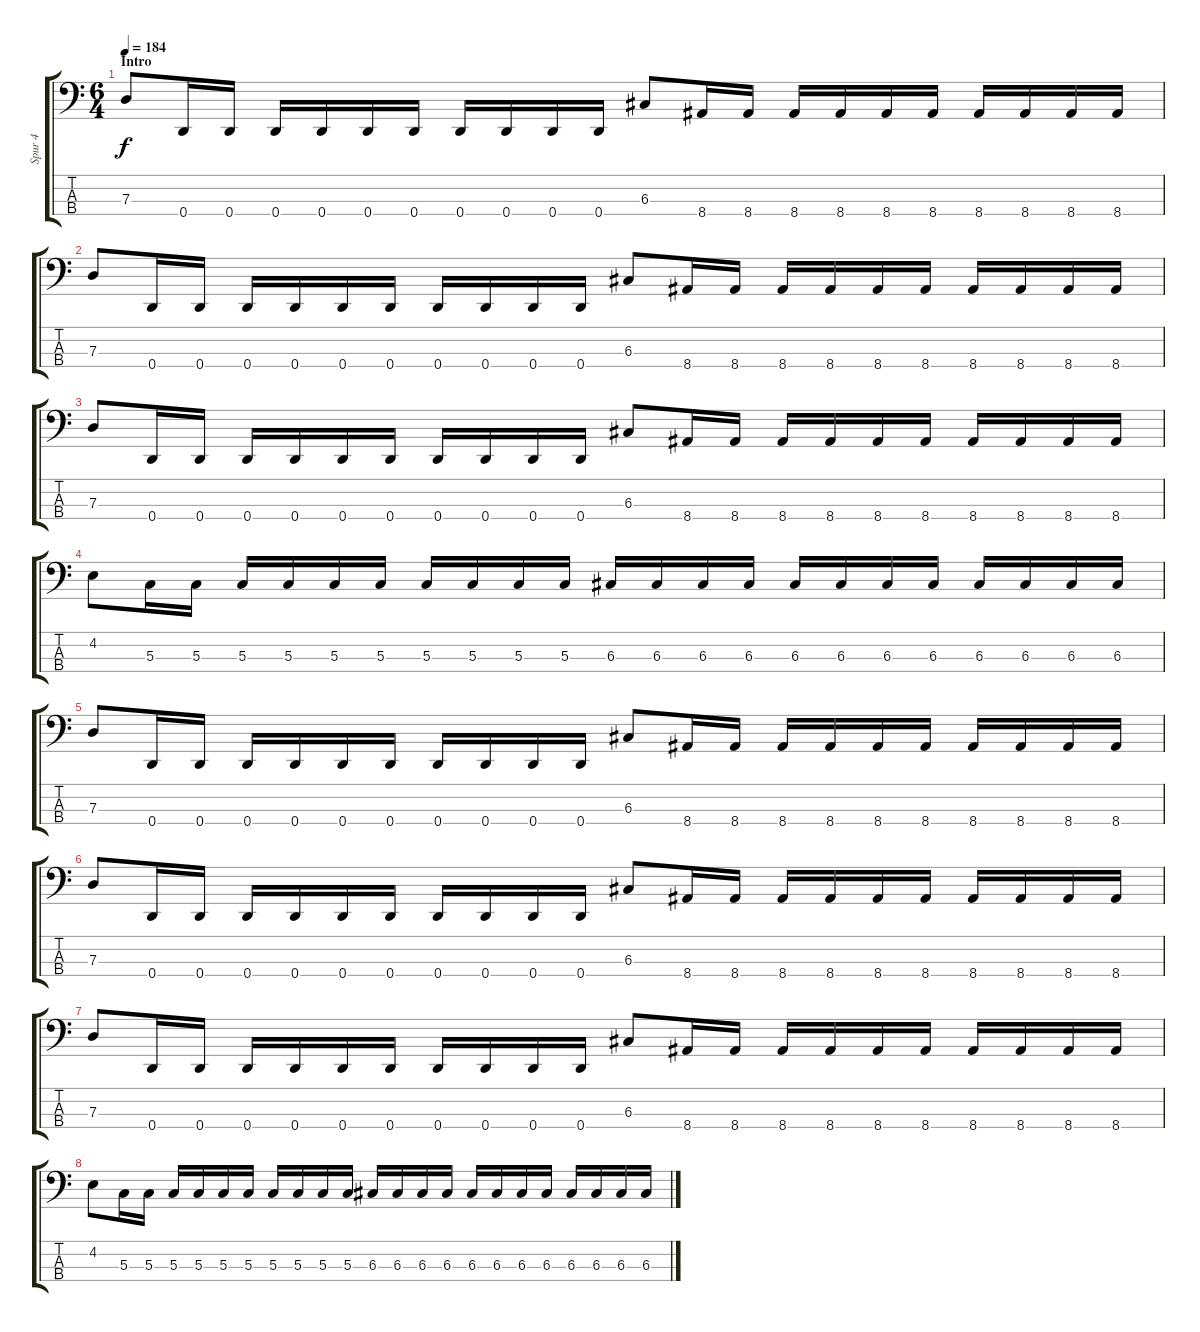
\track ("Spur 4" "Spur 4") {instrument electricbasspick}
\staff {score tabs}
\tuning (F2 C2 G1 D1) {hide}
\ts (6 4)
\section ("" "Intro")
\tempo 184
\clef f4
\ks c
7.3.8{dy f instrument electricbasspick} 0.4.16 0.4.16 0.4.16 0.4.16 0.4.16 0.4.16 0.4.16 0.4.16 0.4.16 0.4.16 6.3.8 8.4.16 8.4.16 8.4.16 8.4.16 8.4.16 8.4.16 8.4.16 8.4.16 8.4.16 8.4.16 |
7.3.8 0.4.16 0.4.16 0.4.16 0.4.16 0.4.16 0.4.16 0.4.16 0.4.16 0.4.16 0.4.16 6.3.8 8.4.16 8.4.16 8.4.16 8.4.16 8.4.16 8.4.16 8.4.16 8.4.16 8.4.16 8.4.16 |
7.3.8 0.4.16 0.4.16 0.4.16 0.4.16 0.4.16 0.4.16 0.4.16 0.4.16 0.4.16 0.4.16 6.3.8 8.4.16 8.4.16 8.4.16 8.4.16 8.4.16 8.4.16 8.4.16 8.4.16 8.4.16 8.4.16 |
4.2.8 5.3.16 5.3.16 5.3.16 5.3.16 5.3.16 5.3.16 5.3.16 5.3.16 5.3.16 5.3.16 6.3.16 6.3.16 6.3.16 6.3.16 6.3.16 6.3.16 6.3.16 6.3.16 6.3.16 6.3.16 6.3.16 6.3.16 |
7.3.8 0.4.16 0.4.16 0.4.16 0.4.16 0.4.16 0.4.16 0.4.16 0.4.16 0.4.16 0.4.16 6.3.8 8.4.16 8.4.16 8.4.16 8.4.16 8.4.16 8.4.16 8.4.16 8.4.16 8.4.16 8.4.16 |
7.3.8 0.4.16 0.4.16 0.4.16 0.4.16 0.4.16 0.4.16 0.4.16 0.4.16 0.4.16 0.4.16 6.3.8 8.4.16 8.4.16 8.4.16 8.4.16 8.4.16 8.4.16 8.4.16 8.4.16 8.4.16 8.4.16 |
7.3.8 0.4.16 0.4.16 0.4.16 0.4.16 0.4.16 0.4.16 0.4.16 0.4.16 0.4.16 0.4.16 6.3.8 8.4.16 8.4.16 8.4.16 8.4.16 8.4.16 8.4.16 8.4.16 8.4.16 8.4.16 8.4.16 |
4.2.8 5.3.16 5.3.16 5.3.16 5.3.16 5.3.16 5.3.16 5.3.16 5.3.16 5.3.16 5.3.16 6.3.16 6.3.16 6.3.16 6.3.16 6.3.16 6.3.16 6.3.16 6.3.16 6.3.16 6.3.16 6.3.16 6.3.16
